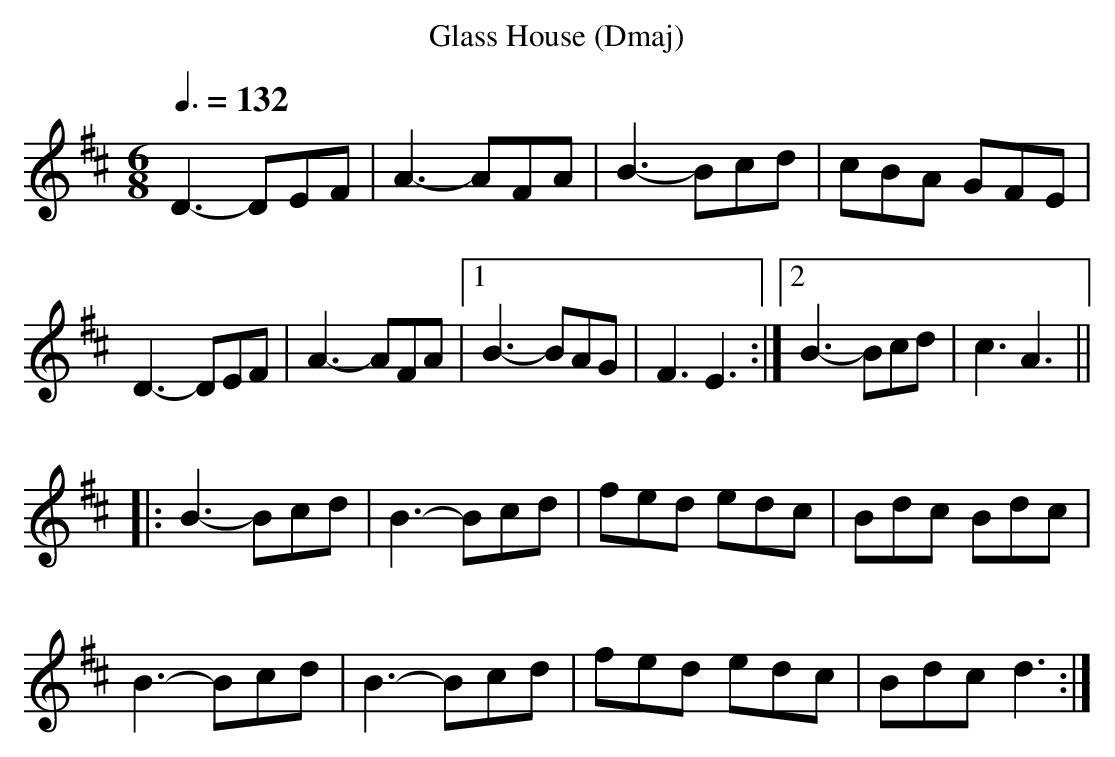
X:1
T:Glass House (Dmaj)
Q:3/8=132
M:6/8
L:1/8
K:Dmaj
D3-DEF|A3-AFA|B3-Bcd|cBA GFE|
D3-DEF|A3-AFA|1B3-BAG|F3 E3:|2B3-Bcd|c3 A3||
|:B3-Bcd|B3-Bcd|fed edc|Bdc Bdc|
B3-Bcd|B3-Bcd|fed edc|Bdc d3:|
